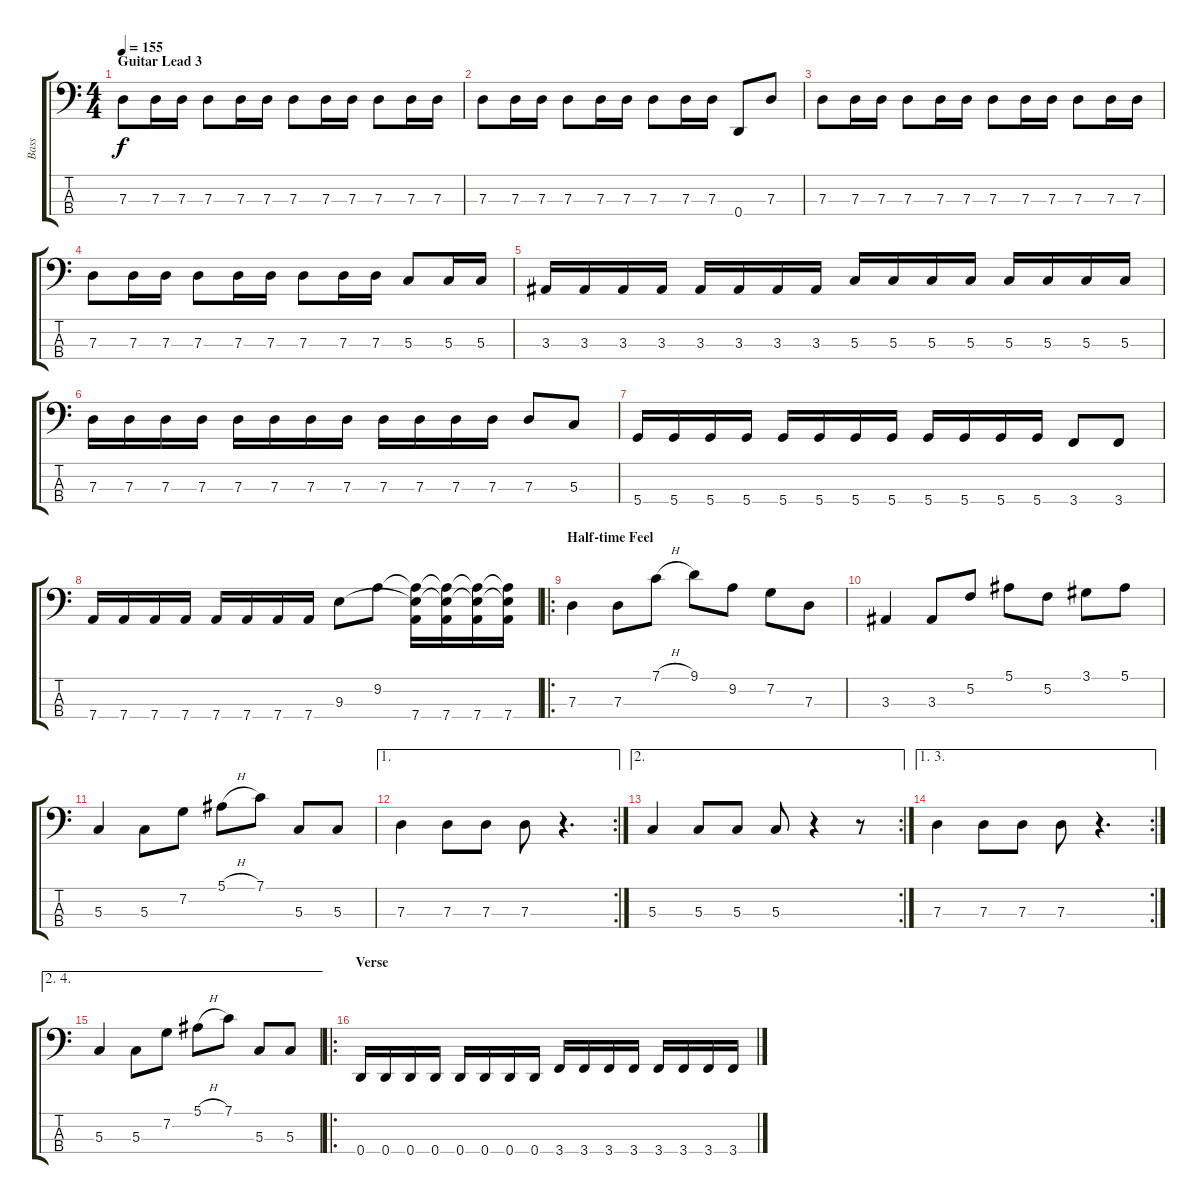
\track ("Bass" "Bass") {instrument electricbasspick}
\staff {score tabs}
\tuning (F2 C2 G1 D1) {hide}
\ts (4 4)
\section ("" "Guitar Lead 3")
\tempo 155
\clef f4
\ks c
7.3.8{dy f} 7.3.16 7.3.16 7.3.8 7.3.16 7.3.16 7.3.8 7.3.16 7.3.16 7.3.8 7.3.16 7.3.16 |
7.3.8 7.3.16 7.3.16 7.3.8 7.3.16 7.3.16 7.3.8 7.3.16 7.3.16 0.4.8 7.3.8 |
7.3.8 7.3.16 7.3.16 7.3.8 7.3.16 7.3.16 7.3.8 7.3.16 7.3.16 7.3.8 7.3.16 7.3.16 |
7.3.8 7.3.16 7.3.16 7.3.8 7.3.16 7.3.16 7.3.8 7.3.16 7.3.16 5.3.8 5.3.16 5.3.16 |
3.3.16 3.3.16 3.3.16 3.3.16 3.3.16 3.3.16 3.3.16 3.3.16 5.3.16 5.3.16 5.3.16 5.3.16 5.3.16 5.3.16 5.3.16 5.3.16 |
7.3.16 7.3.16 7.3.16 7.3.16 7.3.16 7.3.16 7.3.16 7.3.16 7.3.16 7.3.16 7.3.16 7.3.16 7.3.8 5.3.8 |
5.4.16 5.4.16 5.4.16 5.4.16 5.4.16 5.4.16 5.4.16 5.4.16 5.4.16 5.4.16 5.4.16 5.4.16 3.4.8 3.4.8 |
7.4.16 7.4.16 7.4.16 7.4.16 7.4.16 7.4.16 7.4.16 7.4.16 9.3.8 9.2.8 (9.2{t} 9.3{t} 7.4).16 (9.2{t} 9.3{t} 7.4).16 (9.2{t} 9.3{t} 7.4).16 (9.2{t} 9.3{t} 7.4).16 |
\ro
\section ("" "Half-time Feel")
7.3.4 7.3.8 7.1{h}.8 9.1.8 9.2.8 7.2.8 7.3.8 |
3.3.4 3.3.8 5.2.8 5.1.8 5.2.8 3.1.8 5.1.8 |
5.3.4 5.3.8 7.2.8 5.1{h}.8 7.1.8 5.3.8 5.3.8 |
\ae 1
\rc 2
7.3.4 7.3.8 7.3.8 7.3.8 r.4{d} |
\ae 2
\rc 2
5.3.4 5.3.8 5.3.8 5.3.8 r.4 r.8 |
\ae (1 3)
\rc 2
7.3.4 7.3.8 7.3.8 7.3.8 r.4{d} |
\ae (2 4)
5.3.4 5.3.8 7.2.8 5.1{h}.8 7.1.8 5.3.8 5.3.8 |
\ro
\section ("" "Verse")
0.4.16 0.4.16 0.4.16 0.4.16 0.4.16 0.4.16 0.4.16 0.4.16 3.4.16 3.4.16 3.4.16 3.4.16 3.4.16 3.4.16 3.4.16 3.4.16
